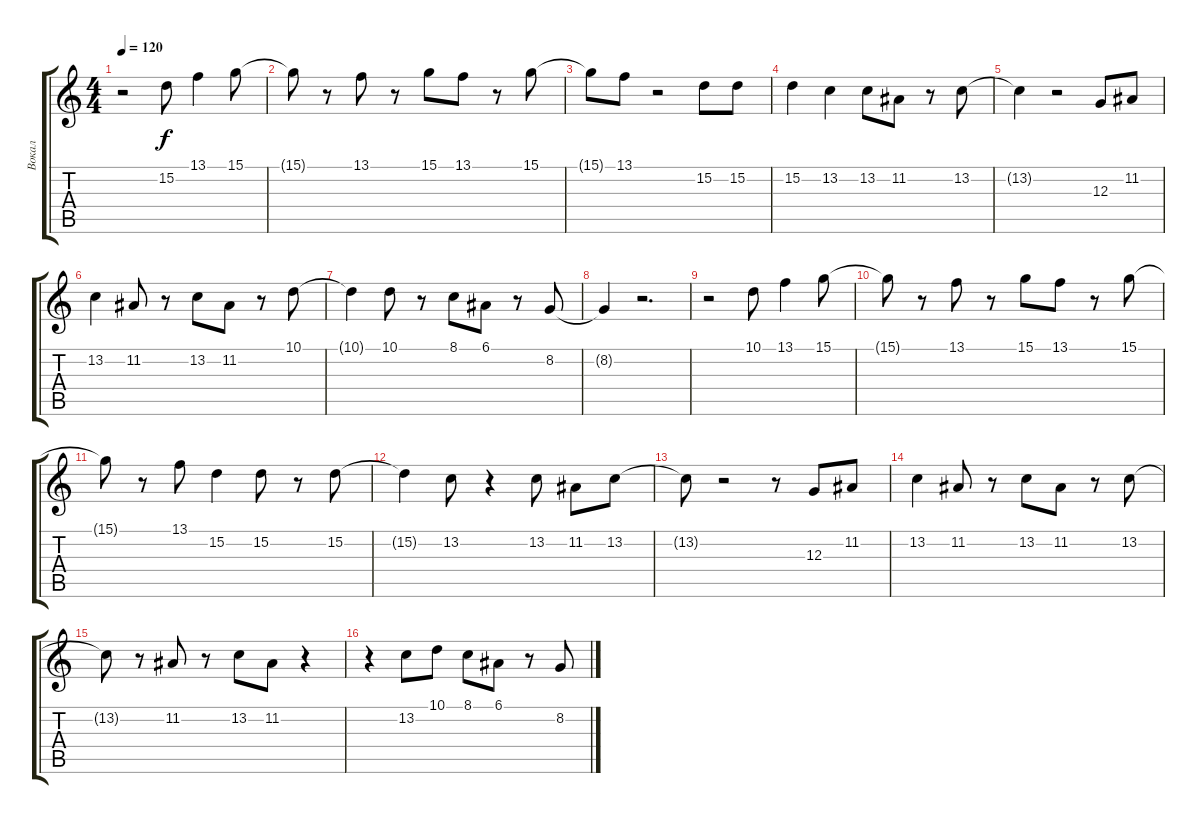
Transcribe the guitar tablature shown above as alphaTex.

\track ("Вокал" "Вокал") {instrument altosax}
\staff {score tabs}
\tuning (E4 B3 G3 D3 A2 E2) {hide}
\ts (4 4)
\tempo 120
\clef g2
\ks c
r.2{dy f} 15.2.8 13.1.4 15.1.8 |
15.1{t}.8 r.8 13.1.8 r.8 15.1.8 13.1.8 r.8 15.1.8 |
15.1{t}.8 13.1.8 r.2 15.2.8 15.2.8 |
15.2.4 13.2.4 13.2.8 11.2.8 r.8 13.2.8 |
13.2{t}.4 r.2 12.3.8 11.2.8 |
13.2.4 11.2.8 r.8 13.2.8 11.2.8 r.8 10.1.8 |
10.1{t}.4 10.1.8 r.8 8.1.8 6.1.8 r.8 8.2.8 |
8.2{t}.4 r.2{d} |
r.2 10.1.8 13.1.4 15.1.8 |
15.1{t}.8 r.8 13.1.8 r.8 15.1.8 13.1.8 r.8 15.1.8 |
15.1{t}.8 r.8 13.1.8 15.2.4 15.2.8 r.8 15.2.8 |
15.2{t}.4 13.2.8 r.4 13.2.8 11.2.8 13.2.8 |
13.2{t}.8 r.2 r.8 12.3.8 11.2.8 |
13.2.4 11.2.8 r.8 13.2.8 11.2.8 r.8 13.2.8 |
13.2{t}.8 r.8 11.2.8 r.8 13.2.8 11.2.8 r.4 |
r.4 13.2.8 10.1.8 8.1.8 6.1.8 r.8 8.2.8
